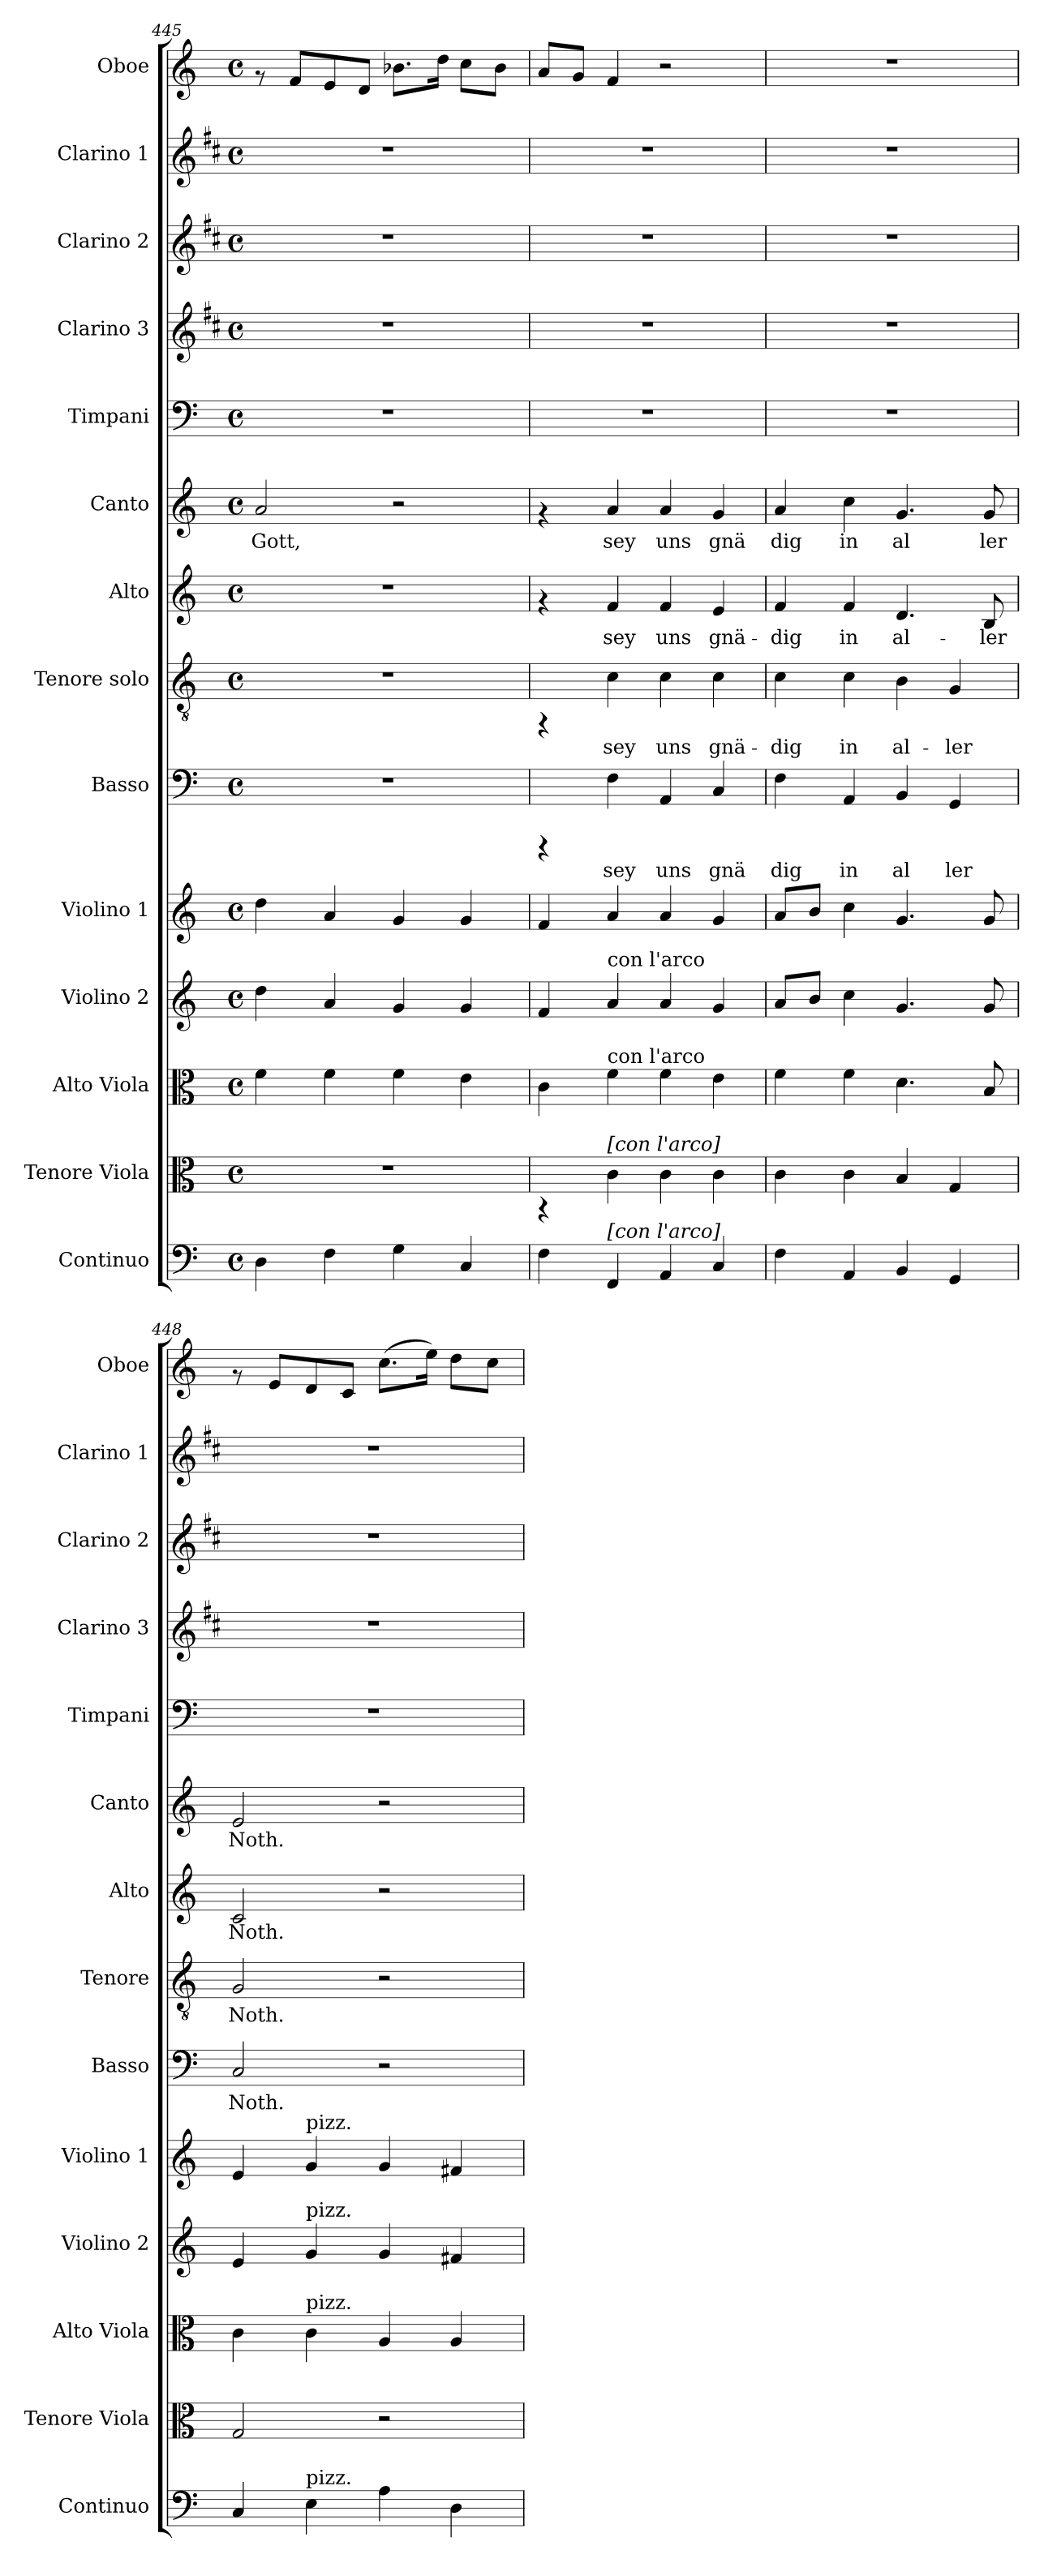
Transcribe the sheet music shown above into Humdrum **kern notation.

**kern	**kern	**kern	**kern	**kern	**kern	**text	**kern	**text	**kern	**text	**kern	**text	**kern	**kern	**kern	**kern	**kern
*part14	*part13	*part12	*part11	*part10	*part9	*part9	*part8	*part8	*part7	*part7	*part6	*part6	*part5	*part4	*part3	*part2	*part1
*staff14	*staff13	*staff12	*staff11	*staff10	*staff9	*staff9	*staff8	*staff8	*staff7	*staff7	*staff6	*staff6	*staff5	*staff4	*staff3	*staff2	*staff1
*I"Continuo	*I"Tenore Viola	*I"Alto Viola	*I"Violino 2	*I"Violino 1	*I"Basso	*	*I"Tenore solo	*	*I"Alto	*	*I"Canto	*	*I"Timpani	*I"Clarino 3	*I"Clarino 2	*I"Clarino 1	*I"Oboe
*I'Continuo	*I'Tenore Viola	*I'Alto Viola	*I'Violino 2	*I'Violino 1	*I'Basso	*	*I'Tenore	*	*I'Alto	*	*I'Canto	*	*I'Timpani	*I'Clarino 3	*I'Clarino 2	*I'Clarino 1	*I'Oboe
*clefF4	*clefC3	*clefC3	*clefG2	*clefG2	*clefF4	*	*clefGv2	*	*clefG2	*	*clefG2	*	*clefF4	*clefG2	*clefG2	*clefG2	*clefG2
*	*	*	*	*	*	*	*	*	*	*	*	*	*	*ITrd1c2	*ITrd1c2	*ITrd1c2	*
*k[]	*k[]	*k[]	*k[]	*k[]	*k[]	*	*k[]	*	*k[]	*	*k[]	*	*k[]	*k[]	*k[]	*k[]	*k[]
*C:	*C:	*C:	*C:	*C:	*C:	*	*C:	*	*C:	*	*C:	*	*C:	*C:	*C:	*C:	*C:
*M4/4	*M4/4	*M4/4	*M4/4	*M4/4	*M4/4	*	*M4/4	*	*M4/4	*	*M4/4	*	*M4/4	*M4/4	*M4/4	*M4/4	*M4/4
*met(c)	*met(c)	*met(c)	*met(c)	*met(c)	*met(c)	*	*met(c)	*	*met(c)	*	*met(c)	*	*met(c)	*met(c)	*met(c)	*met(c)	*met(c)
=445	=445	=445	=445	=445	=445	=445	=445	=445	=445	=445	=445	=445	=445	=445	=445	=445	=445
!	!	!	!	!	!	!	!	!	!	!	!	!LO:LY:b:cj	!	!	!	!	!
4D\	1r	4f\	4dd\	4dd\	1r	.	1r	.	1r	.	2a/	Gott,	1r	1r	1r	1r	8rf
.	.	.	.	.	.	.	.	.	.	.	.	.	.	.	.	.	8f/L
4F\	.	4f\	4a/	4a/	.	.	.	.	.	.	.	.	.	.	.	.	8e/
.	.	.	.	.	.	.	.	.	.	.	.	.	.	.	.	.	8d/J
4G\	.	4f\	4g/	4g/	.	.	.	.	.	.	2r	.	.	.	.	.	8.b-X\L
.	.	.	.	.	.	.	.	.	.	.	.	.	.	.	.	.	16dd\J
4C/	.	4e\	4g/	4g/	.	.	.	.	.	.	.	.	.	.	.	.	8cc\L
.	.	.	.	.	.	.	.	.	.	.	.	.	.	.	.	.	8b-\J
=446	=446	=446	=446	=446	=446	=446	=446	=446	=446	=446	=446	=446	=446	=446	=446	=446	=446
4F\	4rAA	4c\	4f/	4f/	4rCCC	.	4rFF	.	4rf	.	4rf	.	1r	1r	1r	1r	8a/L
.	.	.	.	.	.	.	.	.	.	.	.	.	.	.	.	.	8g/J
!	!	!	!LO:TX:a:t=con l'arco	!	!	!	!	!	!	!	!	!	!	!	!	!	!
!	!	!LO:TX:a:t=con l'arco	!	!	!	!	!	!	!	!	!	!	!	!	!	!	!
!	!LO:TX:a:t=[con l'arco]	!	!	!	!	!	!	!	!	!	!	!	!	!	!	!	!
!LO:TX:a:t=[con l'arco]	!	!	!	!	!	!	!	!	!	!	!	!	!	!	!	!	!
!	!	!	!	!	!	!LO:LY:b:cj	!	!LO:LY:b	!	!LO:LY:b:cj	!	!LO:LY:b:cj	!	!	!	!	!
4FF/	4c\	4f\	4a/	4a/	4F\	sey	4c\	sey	4f/	sey	4a/	sey	.	.	.	.	4f/
!	!	!	!	!	!	!LO:LY:b:cj	!	!LO:LY:b	!	!LO:LY:b:cj	!	!LO:LY:b:cj	!	!	!	!	!
4AA/	4c\	4f\	4a/	4a/	4AA/	uns	4c\	uns	4f/	uns	4a/	uns	.	.	.	.	2r
!	!	!	!	!	!	!LO:LY:b:cj	!	!LO:LY:b	!	!LO:LY:b:cj	!	!LO:LY:b:cj	!	!	!	!	!
4C/	4c\	4e\	4g/	4g/	4C/	gnä	4c\	gnä-	4e/	gnä-	4g/	gnä	.	.	.	.	.
!!LO:PB:g=z
=447	=447	=447	=447	=447	=447	=447	=447	=447	=447	=447	=447	=447	=447	=447	=447	=447	=447
!	!	!	!	!	!	!LO:LY:b:cj	!	!LO:LY:b	!	!LO:LY:b:cj	!	!LO:LY:b:cj	!	!	!	!	!
4F\	4c\	4f\	8a/L	8a/L	4F\	dig	4c\	-dig	4f/	-dig	4a/	dig	1r	1r	1r	1r	1r
.	.	.	8b/J	8b/J	.	.	.	.	.	.	.	.	.	.	.	.	.
!	!	!	!	!	!	!LO:LY:b:cj	!	!LO:LY:b	!	!LO:LY:b:cj	!	!LO:LY:b:cj	!	!	!	!	!
4AA/	4c\	4f\	4cc\	4cc\	4AA/	in	4c\	in	4f/	in	4cc\	in	.	.	.	.	.
!	!	!	!	!	!	!LO:LY:b:cj	!	!LO:LY:b	!	!LO:LY:b:cj	!	!LO:LY:b:cj	!	!	!	!	!
4BB/	4B/	4.d\	4.g/	4.g/	4BB/	al	4B\	al-	4.d/	al-	4.g/	al	.	.	.	.	.
!	!	!	!	!	!	!LO:LY:b:cj	!	!LO:LY:b	!	!	!	!	!	!	!	!	!
4GG/	4G/	.	.	.	4GG/	ler	4G/	-ler	.	.	.	.	.	.	.	.	.
!	!	!	!	!	!	!	!	!	!	!LO:LY:b:cj	!	!LO:LY:b:cj	!	!	!	!	!
.	.	8B/	8g/	8g/	.	.	.	.	8B/	-ler	8g/	ler	.	.	.	.	.
=448	=448	=448	=448	=448	=448	=448	=448	=448	=448	=448	=448	=448	=448	=448	=448	=448	=448
!	!	!	!	!	!	!LO:LY:b:cj	!	!LO:LY:b	!	!LO:LY:b:cj	!	!LO:LY:b:cj	!	!	!	!	!
4C/	2G/	4c\	4e/	4e/	2C/	Noth.	2G/	Noth.	2c/	Noth.	2e/	Noth.	1r	1r	1r	1r	8rf
.	.	.	.	.	.	.	.	.	.	.	.	.	.	.	.	.	8e/L
!	!	!	!	!LO:TX:a:t=pizz.	!	!	!	!	!	!	!	!	!	!	!	!	!
!	!	!	!LO:TX:a:t=pizz.	!	!	!	!	!	!	!	!	!	!	!	!	!	!
!	!	!LO:TX:a:t=pizz.	!	!	!	!	!	!	!	!	!	!	!	!	!	!	!
!LO:TX:a:t=pizz.	!	!	!	!	!	!	!	!	!	!	!	!	!	!	!	!	!
4E\	.	4c\	4g/	4g/	.	.	.	.	.	.	.	.	.	.	.	.	8d/
.	.	.	.	.	.	.	.	.	.	.	.	.	.	.	.	.	8c/J
4A\	2r	4A/	4g/	4g/	2r	.	2r	.	2r	.	2r	.	.	.	.	.	(>8.cc\L
.	.	.	.	.	.	.	.	.	.	.	.	.	.	.	.	.	16ee\J)
4D\	.	4A/	4f#X/	4f#X/	.	.	.	.	.	.	.	.	.	.	.	.	8dd\L
.	.	.	.	.	.	.	.	.	.	.	.	.	.	.	.	.	8cc\J
=	=	=	=	=	=	=	=	=	=	=	=	=	=	=	=	=	=
*-	*-	*-	*-	*-	*-	*-	*-	*-	*-	*-	*-	*-	*-	*-	*-	*-	*-
